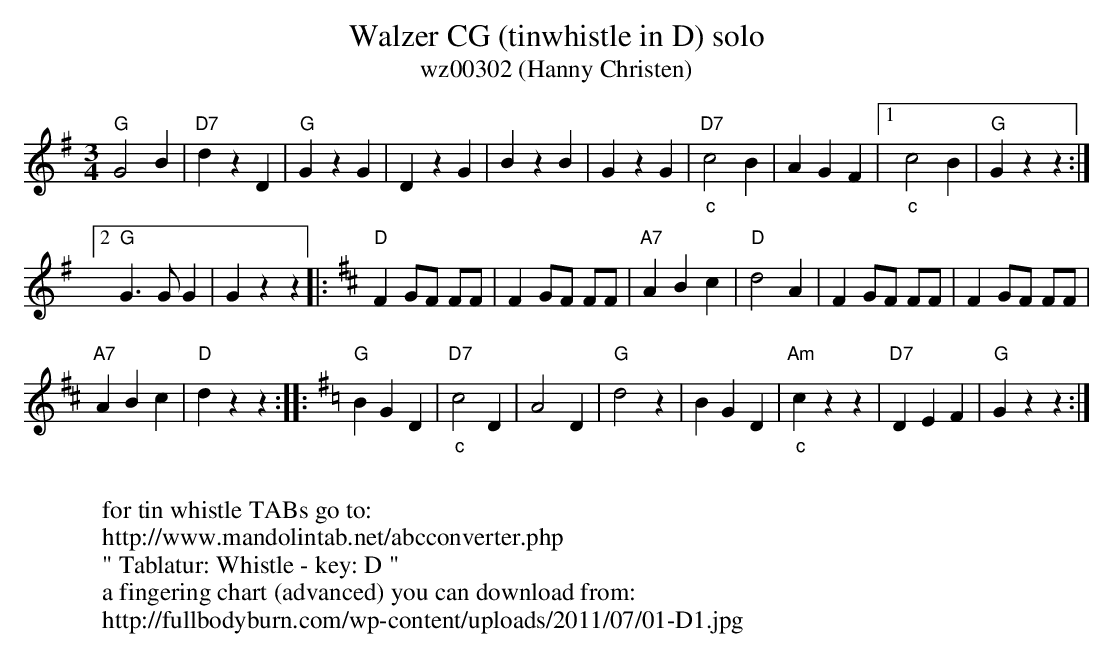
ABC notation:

X:1
T:Walzer CG (tinwhistle in D) solo
T:wz00302 (Hanny Christen)
M:3/4
L:1/4
K:G transpose=12
"G"G2B | "D7"dzD | "G"GzG | DzG | BzB | GzG | "D7""_c"c2B | AGF |1 "_c"c2B | "G"Gzz :|2
"G"G>GG | Gzz |: [K:D] "D"F G/2F/2 F/2F/2 | FG/2F/2 F/2F/2 | "A7"ABc | "D"d2A | F G/2F/2 F/2F/2 | FG/2F/2 F/2F/2 |
"A7"ABc | "D"dzz :: [K:G] "G"BGD | "D7""_c"c2D | A2D | "G"d2z | BGD | "Am""_c"czz | "D7"DEF | "G"Gzz :|
W:
W:for tin whistle TABs go to:
W:http://www.mandolintab.net/abcconverter.php
W:" Tablatur: Whistle - key: D "
W:a fingering chart (advanced) you can download from:
W:http://fullbodyburn.com/wp-content/uploads/2011/07/01-D1.jpg
